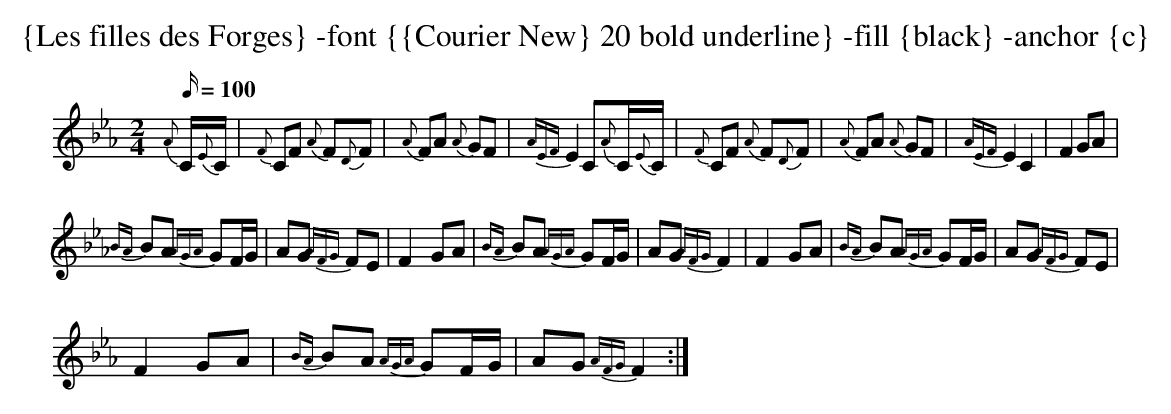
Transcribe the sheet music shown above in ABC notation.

X:1
T:{Les filles des Forges} -font {{Courier New} 20 bold underline} -fill {black} -anchor {c}
M:2/4
Q:100
K:Eb
{A}C1{E}C1|{F}C2F2 {A}F2{D}F2|{A}F2A2 {A}G2F2|{AEF}E4C2{A}C1{E}C1|{F}C2F2 {A}F2{D}F2|{A}F2A2 {A}G2F2|{AEF}E4C4|F4G2A2|!
{BA}B2A2 {AGA}G2F1G1|A2G2 {AFG}F2E2|F4G2A2|{BA}B2A2 {AGA}G2F1G1|A2G2{AFG}F4|F4G2A2|{BA}B2A2 {AGA}G2F1G1|A2G2 {AFG}F2E2|!
F4G2A2|{BA}B2A2 {AGA}G2F1G1|A2G2{AFG}F4:|
